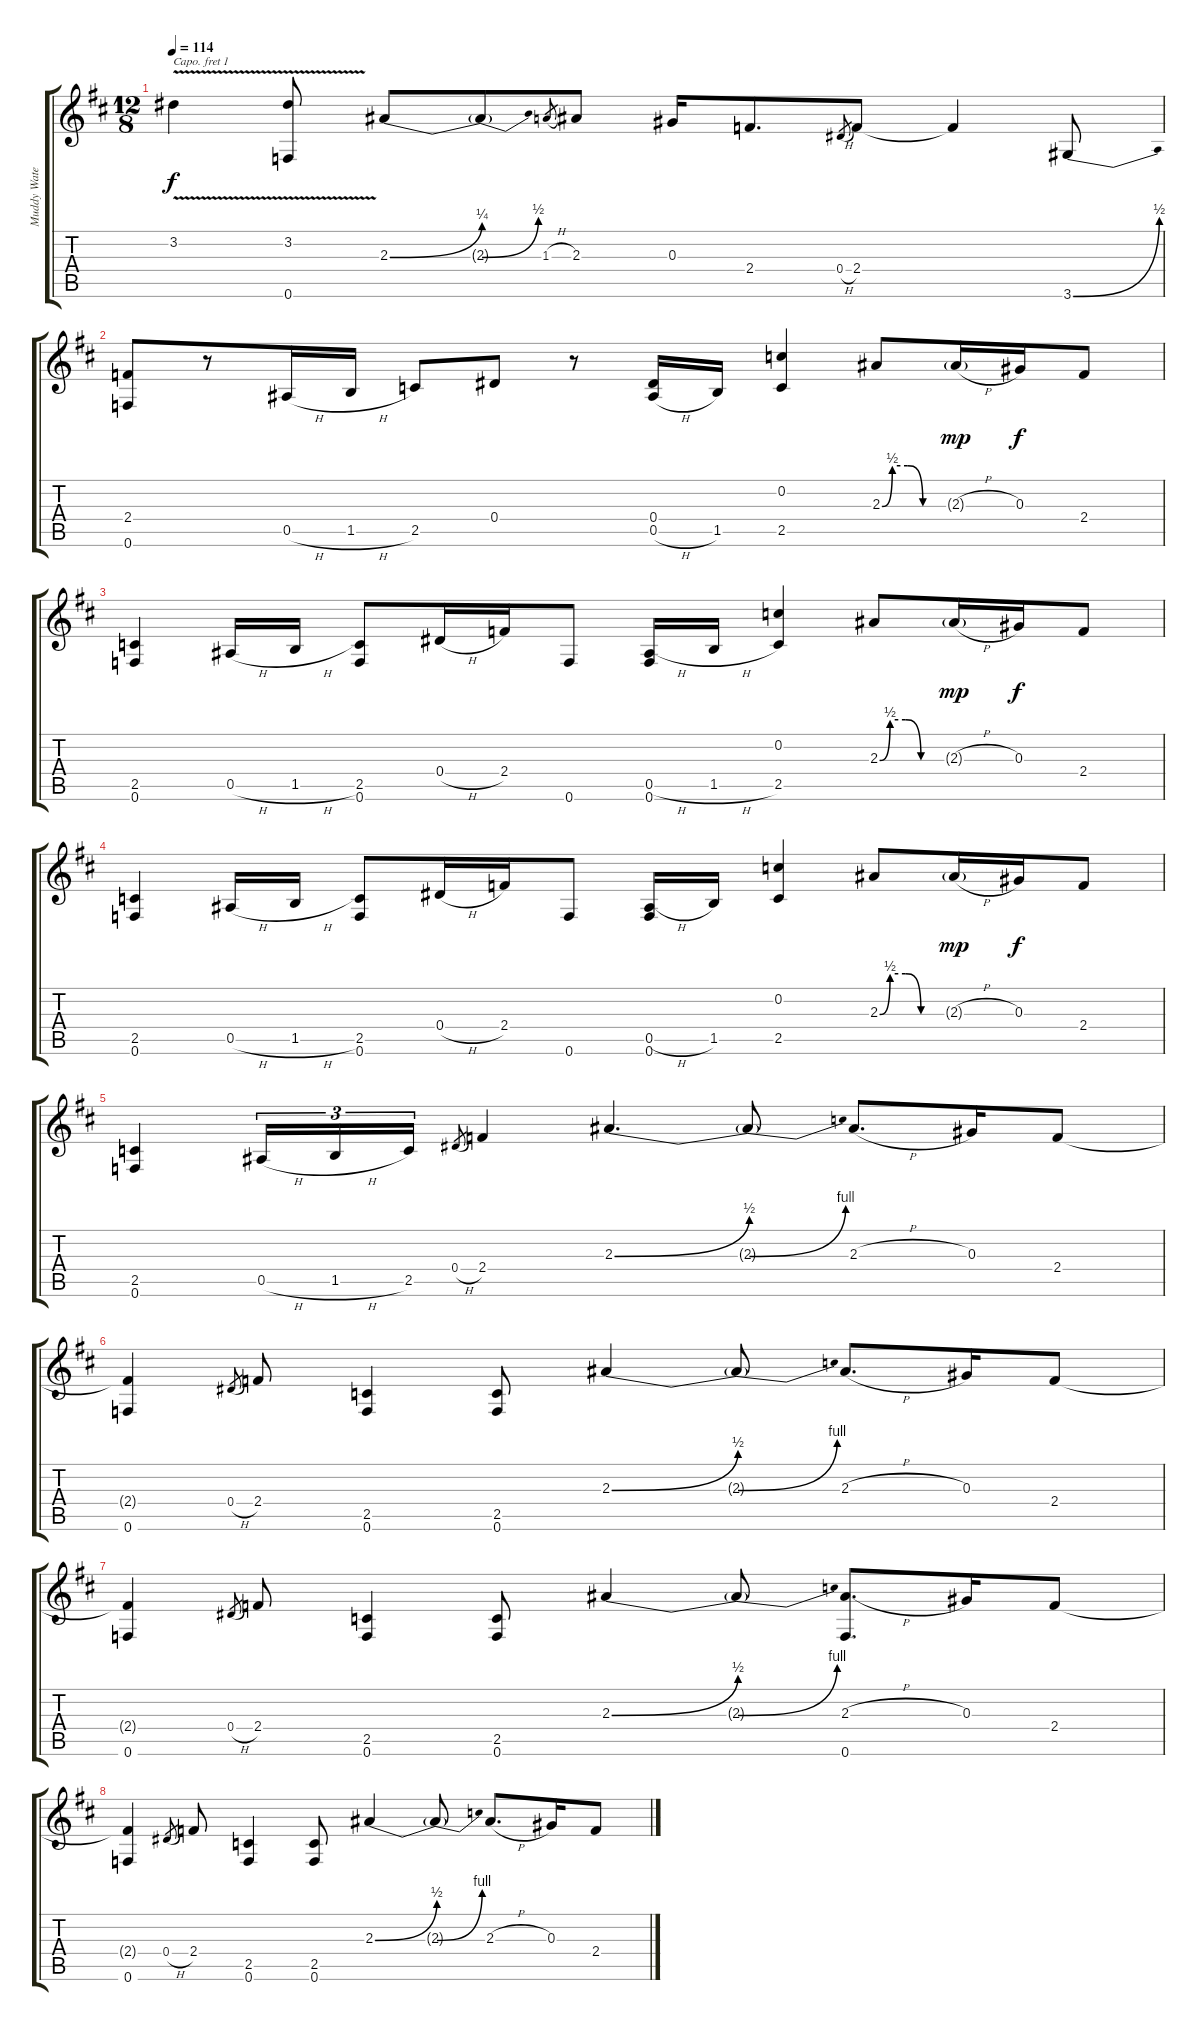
\track ("Muddy Waters" "Muddy Wate") {instrument acousticguitarsteel}
\staff {score tabs}
\capo 1
\tuning (E4 B3 G3 D3 A2 E2) {hide}
\ts (12 8)
\tempo 114
\clef g2
\ks d
3.2{v t}.4{dy f} (3.2{v} 0.6{v}).8 2.3{be (bend 0 0 60 1)}.8 2.3{be (bend 0 0 60 2) t}.8 1.3{h}.8{gr} 2.3.8 0.3.16 2.4.8{d} 0.4{h}.8{gr} 2.4.8 2.4{t}.4 3.6{be (bend 0 0 60 2)}.8 |
(2.4 0.6).8 r.8 0.5{h}.16 1.5{h}.16 2.5.8 0.4.8 r.8 (0.4 0.5{h}).16 1.5.16 (0.2 2.5).4 2.3{be (custom 0 0 10 2 25 2 40 0 60 0)}.8 2.3{h g}.16{dy mp} 0.3.16{dy f} 2.4.8 |
(2.5 0.6).4 0.5{h}.16 1.5{h}.16 (2.5 0.6).8 0.4{h}.16 2.4.16 0.6.8 (0.5{h} 0.6).16 1.5{h}.16 (0.2 2.5).4 2.3{be (custom 0 0 10 2 25 2 40 0 60 0)}.8 2.3{h g}.16{dy mp} 0.3.16{dy f} 2.4.8 |
(2.5 0.6).4 0.5{h}.16 1.5{h}.16 (2.5 0.6).8 0.4{h}.16 2.4.16 0.6.8 (0.5{h} 0.6).16 1.5.16 (0.2 2.5).4 2.3{be (custom 0 0 10 2 25 2 40 0 60 0)}.8 2.3{h g}.16{dy mp} 0.3.16{dy f} 2.4.8 |
(2.5 0.6).4 0.5{h}.16{tu (3 2)} 1.5{h}.16{tu (3 2)} 2.5.16{tu (3 2)} 0.4{h}.8{gr} 2.4.4 2.3{be (bend 0 0 60 2)}.4{d} 2.3{be (bend 0 0 60 4) t}.8 2.3{h}.8{d} 0.3.16 2.4.8 |
(2.4{t} 0.6).4 0.4{h}.8{gr} 2.4.8 (2.5 0.6).4 (2.5 0.6).8 2.3{be (bend 0 0 60 2)}.4 2.3{be (bend 0 0 60 4) t}.8 2.3{h}.8{d} 0.3.16 2.4.8 |
(2.4{t} 0.6).4 0.4{h}.8{gr} 2.4.8 (2.5 0.6).4 (2.5 0.6).8 2.3{be (bend 0 0 60 2)}.4 2.3{be (bend 0 0 60 4) t}.8 (2.3{h} 0.6).8{d} 0.3.16 2.4.8 |
(2.4{t} 0.6).4 0.4{h}.8{gr} 2.4.8 (2.5 0.6).4 (2.5 0.6).8 2.3{be (bend 0 0 60 2)}.4 2.3{be (bend 0 0 60 4) t}.8 2.3{h}.8{d} 0.3.16 2.4.8
